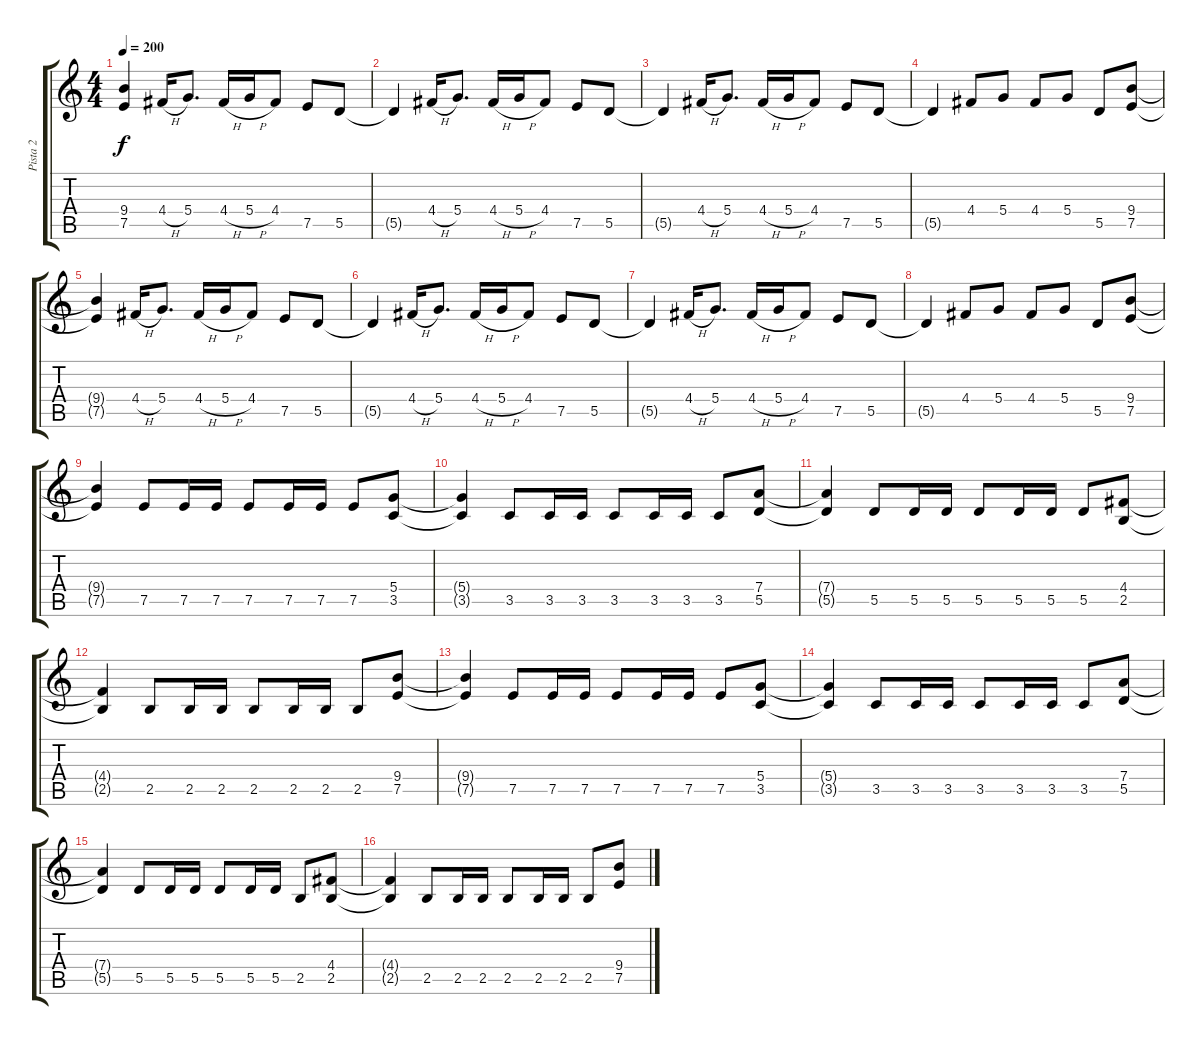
\track ("Pista 2" "Pista 2") {instrument distortionguitar}
\staff {score tabs}
\tuning (E4 B3 G3 D3 A2 E2) {hide}
\ts (4 4)
\tempo 200
\clef g2
\ks c
(9.4{t} 7.5{t}).4{dy f} 4.4{h}.16 5.4.8{d} 4.4{h}.16 5.4{h}.16 4.4.8 7.5.8 5.5.8 |
5.5{t}.4 4.4{h}.16 5.4.8{d} 4.4{h}.16 5.4{h}.16 4.4.8 7.5.8 5.5.8 |
5.5{t}.4 4.4{h}.16 5.4.8{d} 4.4{h}.16 5.4{h}.16 4.4.8 7.5.8 5.5.8 |
5.5{t}.4 4.4.8 5.4.8 4.4.8 5.4.8 5.5.8 (9.4 7.5).8 |
(9.4{t} 7.5{t}).4 4.4{h}.16 5.4.8{d} 4.4{h}.16 5.4{h}.16 4.4.8 7.5.8 5.5.8 |
5.5{t}.4 4.4{h}.16 5.4.8{d} 4.4{h}.16 5.4{h}.16 4.4.8 7.5.8 5.5.8 |
5.5{t}.4 4.4{h}.16 5.4.8{d} 4.4{h}.16 5.4{h}.16 4.4.8 7.5.8 5.5.8 |
5.5{t}.4 4.4.8 5.4.8 4.4.8 5.4.8 5.5.8 (9.4 7.5).8 |
(9.4{t} 7.5{t}).4 7.5.8 7.5.16 7.5.16 7.5.8 7.5.16 7.5.16 7.5.8 (5.4 3.5).8 |
(5.4{t} 3.5{t}).4 3.5.8 3.5.16 3.5.16 3.5.8 3.5.16 3.5.16 3.5.8 (7.4 5.5).8 |
(7.4{t} 5.5{t}).4 5.5.8 5.5.16 5.5.16 5.5.8 5.5.16 5.5.16 5.5.8 (4.4 2.5).8 |
(4.4{t} 2.5{t}).4 2.5.8 2.5.16 2.5.16 2.5.8 2.5.16 2.5.16 2.5.8 (9.4 7.5).8 |
(9.4{t} 7.5{t}).4 7.5.8 7.5.16 7.5.16 7.5.8 7.5.16 7.5.16 7.5.8 (5.4 3.5).8 |
(5.4{t} 3.5{t}).4 3.5.8 3.5.16 3.5.16 3.5.8 3.5.16 3.5.16 3.5.8 (7.4 5.5).8 |
(7.4{t} 5.5{t}).4 5.5.8 5.5.16 5.5.16 5.5.8 5.5.16 5.5.16 2.5.8 (4.4 2.5).8 |
(4.4{t} 2.5{t}).4 2.5.8 2.5.16 2.5.16 2.5.8 2.5.16 2.5.16 2.5.8 (9.4 7.5).8
